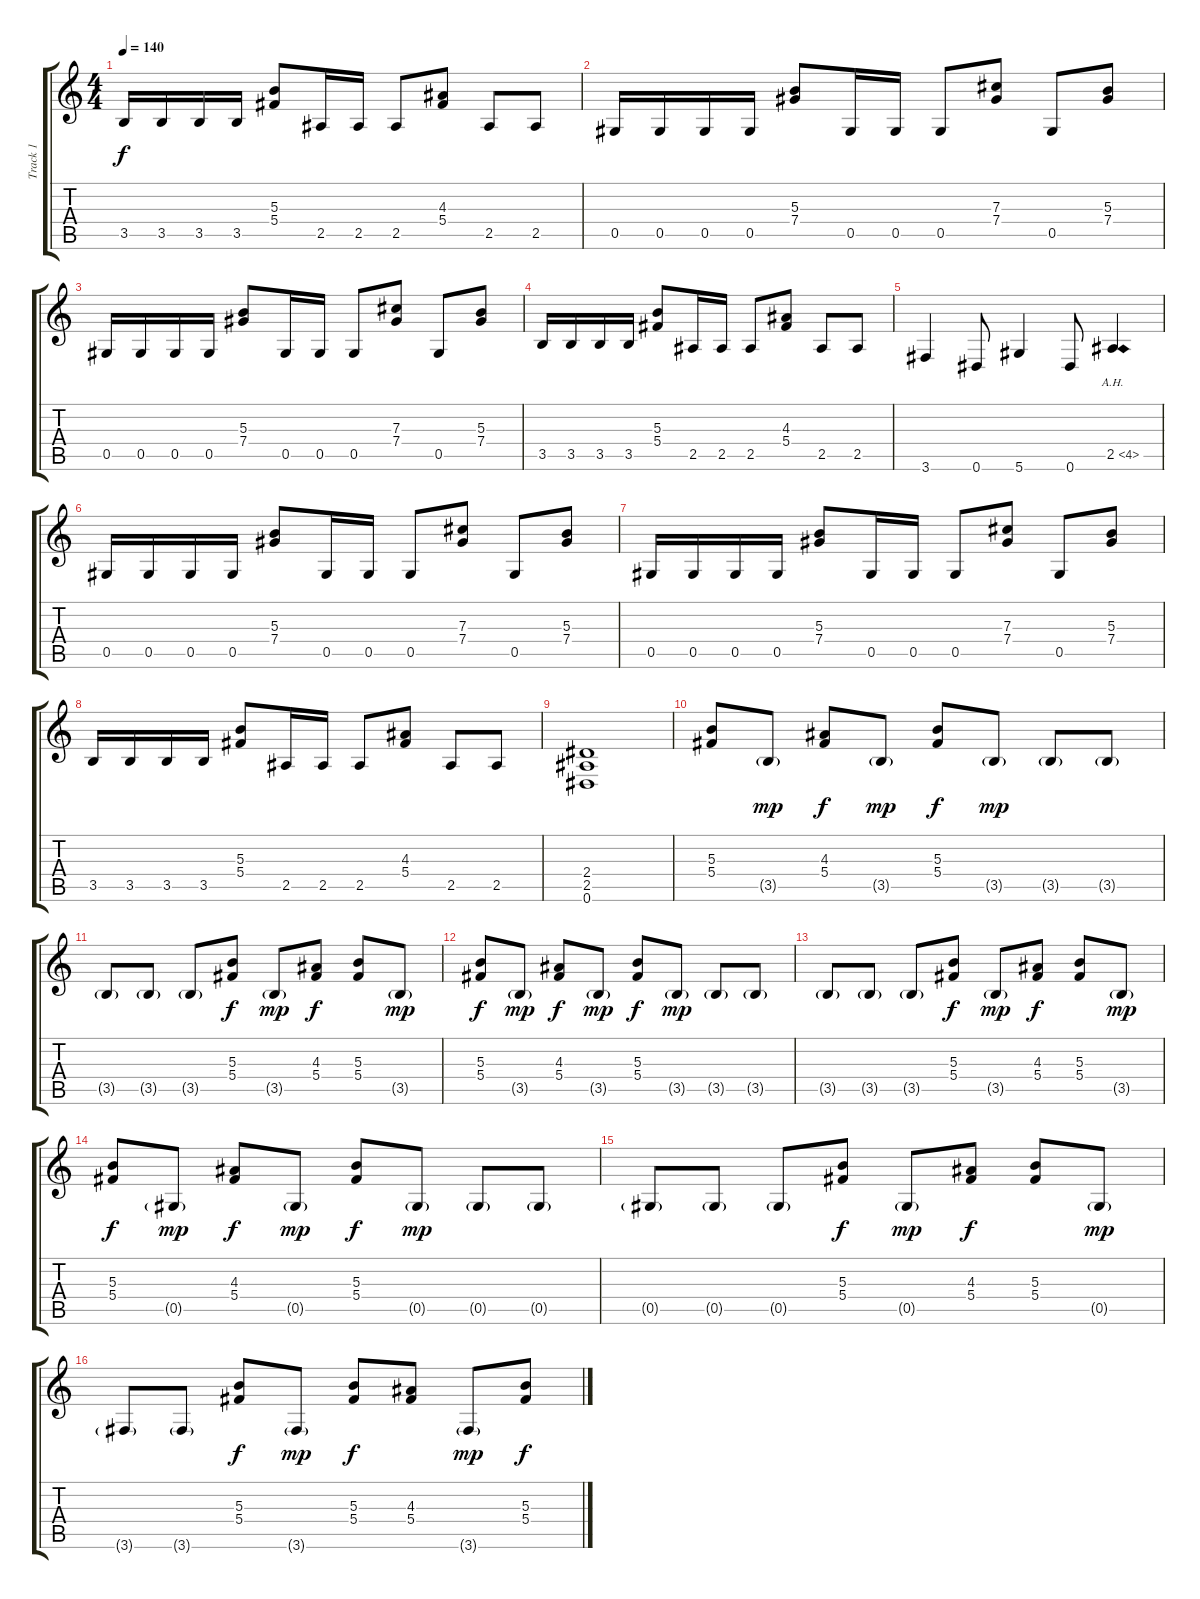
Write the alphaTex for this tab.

\track ("Track 1" "Track 1") {instrument distortionguitar}
\staff {score tabs}
\tuning (Eb4 Bb3 Gb3 Db3 Ab2 Eb2) {hide}
\ts (4 4)
\tempo 140
\clef g2
\ks c
3.5.16{dy f} 3.5.16 3.5.16 3.5.16 (5.3 5.4).8 2.5.16 2.5.16 2.5.8 (4.3 5.4).8 2.5.8 2.5.8 |
0.5.16 0.5.16 0.5.16 0.5.16 (5.3 7.4).8 0.5.16 0.5.16 0.5.8 (7.3 7.4).8 0.5.8 (5.3 7.4).8 |
0.5.16 0.5.16 0.5.16 0.5.16 (5.3 7.4).8 0.5.16 0.5.16 0.5.8 (7.3 7.4).8 0.5.8 (5.3 7.4).8 |
3.5.16 3.5.16 3.5.16 3.5.16 (5.3 5.4).8 2.5.16 2.5.16 2.5.8 (4.3 5.4).8 2.5.8 2.5.8 |
3.6.4 0.6.8 5.6.4 0.6.8 2.5{ah 2}.4 |
0.5.16 0.5.16 0.5.16 0.5.16 (5.3 7.4).8 0.5.16 0.5.16 0.5.8 (7.3 7.4).8 0.5.8 (5.3 7.4).8 |
0.5.16 0.5.16 0.5.16 0.5.16 (5.3 7.4).8 0.5.16 0.5.16 0.5.8 (7.3 7.4).8 0.5.8 (5.3 7.4).8 |
3.5.16 3.5.16 3.5.16 3.5.16 (5.3 5.4).8 2.5.16 2.5.16 2.5.8 (4.3 5.4).8 2.5.8 2.5.8 |
(2.4 2.5 0.6).1 |
(5.3 5.4).8 3.5{g}.8{dy mp} (4.3 5.4).8{dy f} 3.5{g}.8{dy mp} (5.3 5.4).8{dy f} 3.5{g}.8{dy mp} 3.5{g}.8 3.5{g}.8 |
3.5{g}.8 3.5{g}.8 3.5{g}.8 (5.3 5.4).8{dy f} 3.5{g}.8{dy mp} (4.3 5.4).8{dy f} (5.3 5.4).8 3.5{g}.8{dy mp} |
(5.3 5.4).8{dy f} 3.5{g}.8{dy mp} (4.3 5.4).8{dy f} 3.5{g}.8{dy mp} (5.3 5.4).8{dy f} 3.5{g}.8{dy mp} 3.5{g}.8 3.5{g}.8 |
3.5{g}.8 3.5{g}.8 3.5{g}.8 (5.3 5.4).8{dy f} 3.5{g}.8{dy mp} (4.3 5.4).8{dy f} (5.3 5.4).8 3.5{g}.8{dy mp} |
(5.3 5.4).8{dy f} 0.5{g}.8{dy mp} (4.3 5.4).8{dy f} 0.5{g}.8{dy mp} (5.3 5.4).8{dy f} 0.5{g}.8{dy mp} 0.5{g}.8 0.5{g}.8 |
0.5{g}.8 0.5{g}.8 0.5{g}.8 (5.3 5.4).8{dy f} 0.5{g}.8{dy mp} (4.3 5.4).8{dy f} (5.3 5.4).8 0.5{g}.8{dy mp} |
3.6{g}.8 3.6{g}.8 (5.3 5.4).8{dy f} 3.6{g}.8{dy mp} (5.3 5.4).8{dy f} (4.3 5.4).8 3.6{g}.8{dy mp} (5.3 5.4).8{dy f}
